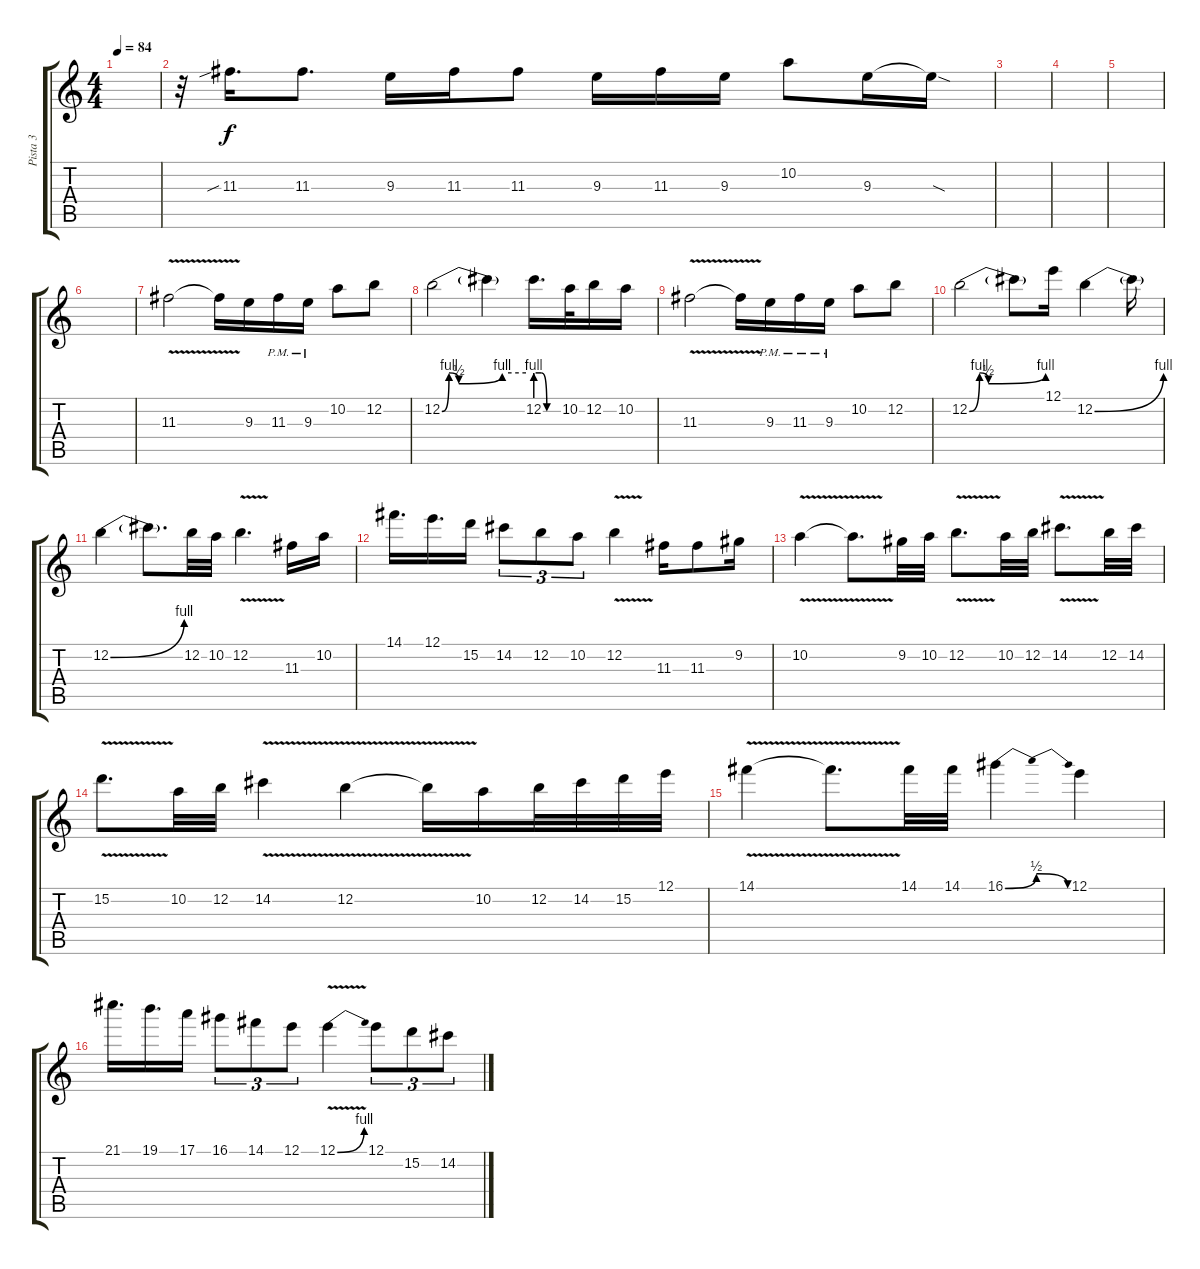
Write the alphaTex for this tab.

\track ("Pista 3" "Pista 3") {instrument distortionguitar}
\staff {score tabs}
\tuning (E4 B3 G3 D3 A2 E2) {hide}
\ts (4 4)
\tempo 84
\clef g2
\ks c
|
r.32 11.3{sib}.16{d} 11.3.8{d} 9.3.16 11.3.16 11.3.8 9.3.16 11.3.16 9.3.16 10.2.8 9.3.16 9.3{sod t}.16 |
|
|
|
|
11.3{v}.2 11.3{t}.16 9.3.16 11.3{pm}.16 9.3{pm}.16 10.2.8 12.2.8 |
12.2{be (custom 0 0 5 4 12 2 43 4 60 4)}.2 12.2{t}.4 12.2{be (custom 0 4 15 4 30 0 60 0)}.16{d} 10.2.32 12.2.16 10.2.16 |
11.3{v}.2 11.3{t}.16 9.3{pm}.16 11.3{pm}.16 9.3{pm}.16 10.2.8 12.2.8 |
12.2{be (custom 0 0 8 4 15 2 60 4)}.2 12.2{t}.8 12.1.16 12.2{be (bend 0 0 60 4)}.4 12.2{t}.16 |
12.2{be (bend 0 0 60 4)}.4 12.2{t}.8{d} 12.2.32 10.2.32 12.2{v}.4{d} 11.3.16 10.2.16 |
14.1.16{d} 12.1.16{d} 15.2.16 14.2.8{tu (3 2)} 12.2.8{tu (3 2)} 10.2.8{tu (3 2)} 12.2{v}.4 11.3.16 11.3.8 9.2.16 |
10.2{v}.4 10.2{t}.8{d} 9.2.32 10.2.32 12.2{v}.8{d} 10.2.32 12.2.32 14.2{v}.8{d} 12.2.32 14.2.32 |
15.2{v}.8{d} 10.2.32 12.2.32 14.2{v}.4 12.2{v}.4 12.2{t}.16 10.2.16 12.2.32 14.2.32 15.2.32 12.1.32 |
14.1{v}.4 14.1{t}.8{d} 14.1.32 14.1.32 16.1{be (bendrelease 0 0 20 2 20 2 60 0)}.4 12.1.4 |
21.1.16{d} 19.1.16{d} 17.1.16 16.1.8{tu (3 2)} 14.1.8{tu (3 2)} 12.1.8{tu (3 2)} 12.1{be (bend 0 0 60 4) v}.4 12.1.8{tu (3 2)} 15.2.8{tu (3 2)} 14.2.8{tu (3 2)}
